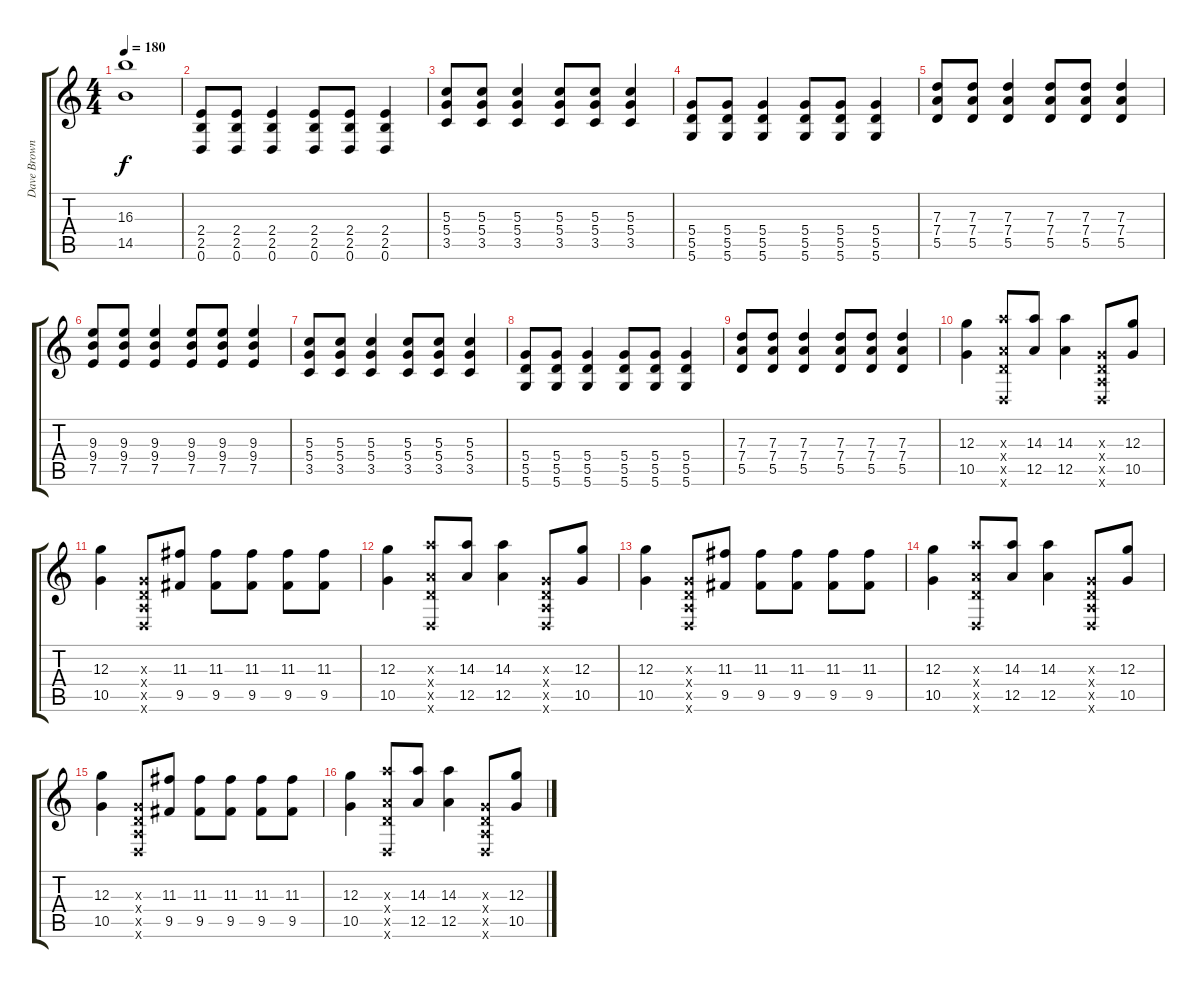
\track ("Dave Brownsound" "Dave Brown") {instrument distortionguitar}
\staff {score tabs}
\tuning (E4 B3 G3 D3 A2 D2) {hide}
\ts (4 4)
\tempo 180
\clef g2
\ks c
(16.3{t} 14.5{t}).1{dy f} |
(2.4 2.5 0.6).8 (2.4 2.5 0.6).8 (2.4 2.5 0.6).4 (2.4 2.5 0.6).8 (2.4 2.5 0.6).8 (2.4 2.5 0.6).4 |
(5.3 5.4 3.5).8 (5.3 5.4 3.5).8 (5.3 5.4 3.5).4 (5.3 5.4 3.5).8 (5.3 5.4 3.5).8 (5.3 5.4 3.5).4 |
(5.4 5.5 5.6).8 (5.4 5.5 5.6).8 (5.4 5.5 5.6).4 (5.4 5.5 5.6).8 (5.4 5.5 5.6).8 (5.4 5.5 5.6).4 |
(7.3 7.4 5.5).8 (7.3 7.4 5.5).8 (7.3 7.4 5.5).4 (7.3 7.4 5.5).8 (7.3 7.4 5.5).8 (7.3 7.4 5.5).4 |
(9.3 9.4 7.5).8 (9.3 9.4 7.5).8 (9.3 9.4 7.5).4 (9.3 9.4 7.5).8 (9.3 9.4 7.5).8 (9.3 9.4 7.5).4 |
(5.3 5.4 3.5).8 (5.3 5.4 3.5).8 (5.3 5.4 3.5).4 (5.3 5.4 3.5).8 (5.3 5.4 3.5).8 (5.3 5.4 3.5).4 |
(5.4 5.5 5.6).8 (5.4 5.5 5.6).8 (5.4 5.5 5.6).4 (5.4 5.5 5.6).8 (5.4 5.5 5.6).8 (5.4 5.5 5.6).4 |
(7.3 7.4 5.5).8 (7.3 7.4 5.5).8 (7.3 7.4 5.5).4 (7.3 7.4 5.5).8 (7.3 7.4 5.5).8 (7.3 7.4 5.5).4 |
(12.3 10.5).4 (14.3{x} 0.4{x} 12.5{x} 0.6{x}).8 (14.3 12.5).8 (14.3 12.5).4 (0.3{x} 0.4{x} 0.5{x} 0.6{x}).8 (12.3 10.5).8 |
(12.3 10.5).4 (0.3{x} 0.4{x} 0.5{x} 0.6{x}).8 (11.3 9.5).8 (11.3 9.5).8 (11.3 9.5).8 (11.3 9.5).8 (11.3 9.5).8 |
(12.3 10.5).4 (14.3{x} 0.4{x} 12.5{x} 0.6{x}).8 (14.3 12.5).8 (14.3 12.5).4 (0.3{x} 0.4{x} 0.5{x} 0.6{x}).8 (12.3 10.5).8 |
(12.3 10.5).4 (0.3{x} 0.4{x} 0.5{x} 0.6{x}).8 (11.3 9.5).8 (11.3 9.5).8 (11.3 9.5).8 (11.3 9.5).8 (11.3 9.5).8 |
(12.3 10.5).4 (14.3{x} 0.4{x} 12.5{x} 0.6{x}).8 (14.3 12.5).8 (14.3 12.5).4 (0.3{x} 0.4{x} 0.5{x} 0.6{x}).8 (12.3 10.5).8 |
(12.3 10.5).4 (0.3{x} 0.4{x} 0.5{x} 0.6{x}).8 (11.3 9.5).8 (11.3 9.5).8 (11.3 9.5).8 (11.3 9.5).8 (11.3 9.5).8 |
(12.3 10.5).4 (14.3{x} 0.4{x} 12.5{x} 0.6{x}).8 (14.3 12.5).8 (14.3 12.5).4 (0.3{x} 0.4{x} 0.5{x} 0.6{x}).8 (12.3 10.5).8
